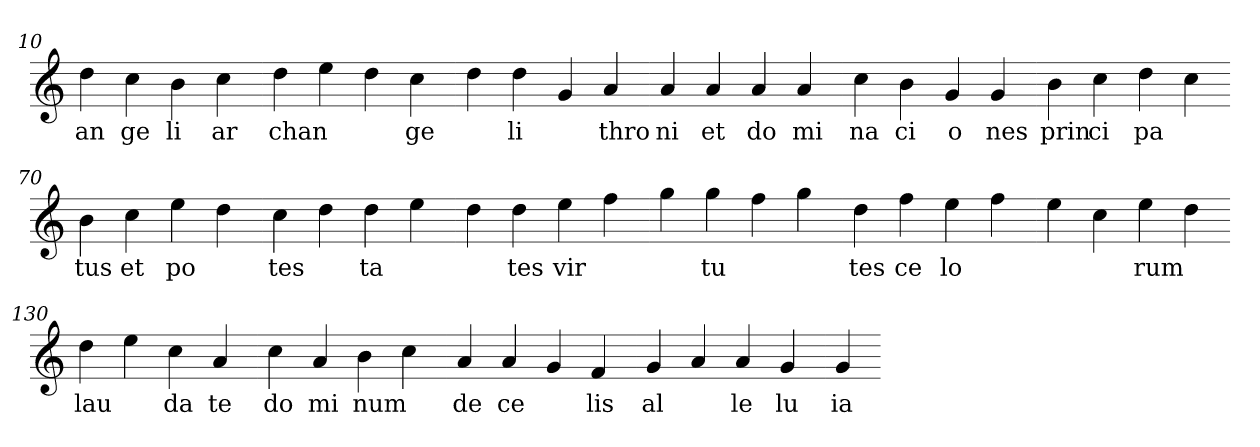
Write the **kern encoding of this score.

**kern	**text
*part1	*part1
*staff1	*staff1
*clefG2	*
=10.	=10.
4dd	an
4cc	ge
4b	li
4cc	ar
=20.-	=20.-
4dd	chan
4ee	.
4dd	.
4cc	ge
=30.-	=30.-
4dd	.
4dd	li
4g	.
4a	thro
=40.-	=40.-
4a	ni
4a	et
4a	do
4a	mi
=50.-	=50.-
4cc	na
4b	ci
4g	o
4g	nes
=60.-	=60.-
4b	prin
4cc	ci
4dd	pa
4cc	.
=70.-	=70.-
4b	tus
4cc	et
4ee	po
4dd	.
=80.-	=80.-
4cc	tes
4dd	.
4dd	ta
4ee	.
=90.-	=90.-
4dd	.
4dd	tes
4ee	vir
4ff	.
=100.-	=100.-
4gg	.
4gg	tu
4ff	.
4gg	.
=110.-	=110.-
4dd	tes
4ff	ce
4ee	lo
4ff	.
=120.-	=120.-
4ee	.
4cc	.
4ee	rum
4dd	.
=130.-	=130.-
4dd	lau
4ee	.
4cc	da
4a	te
=140.-	=140.-
4cc	do
4a	mi
4b	num
4cc	.
=150.-	=150.-
4a	de
4a	ce
4g	.
4f	lis
=160.-	=160.-
4g	al
4a	.
4a	le
4g	lu
=170.-	=170.-
4g	ia
=-	=-
*-	*-
